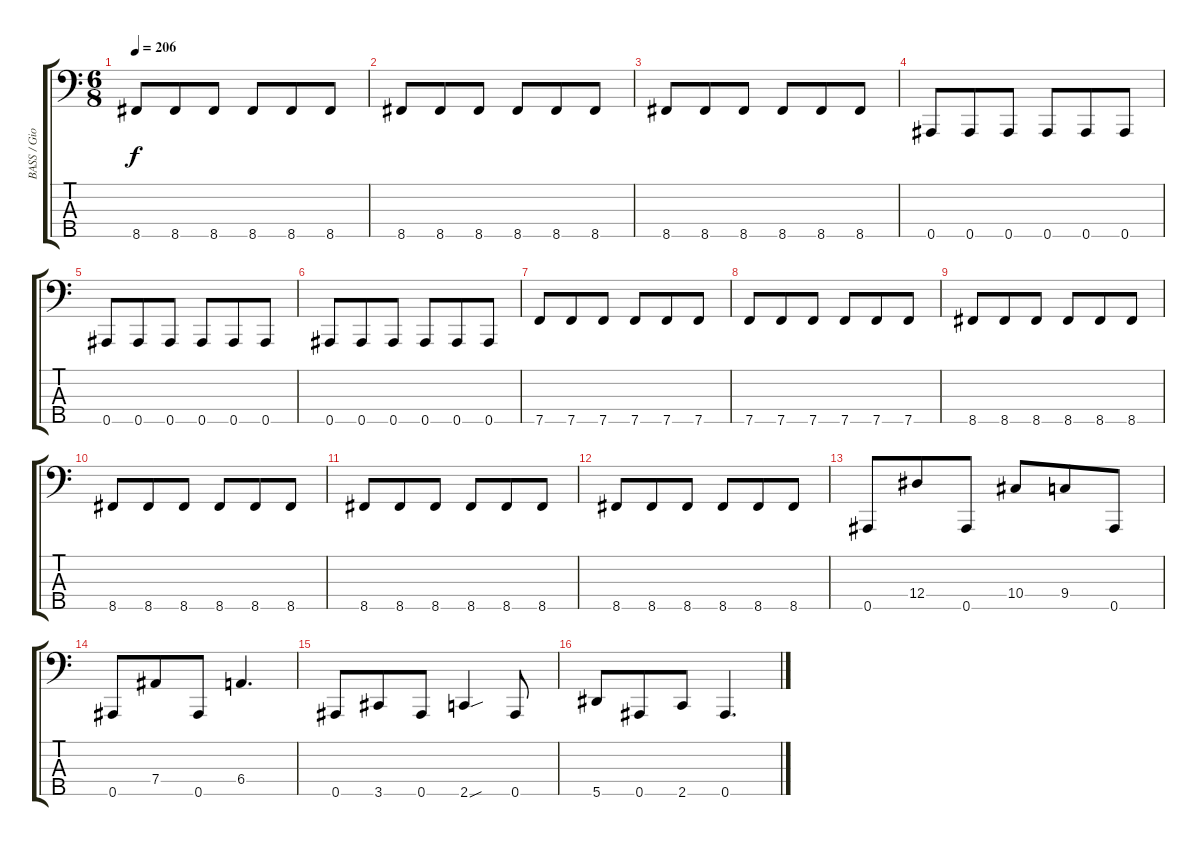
\track ("BASS / Gio" "BASS / Gio") {instrument electricbassfinger}
\staff {score tabs}
\tuning (Gb2 Db2 Ab1 Eb1 Bb0) {hide}
\ts (6 8)
\tempo 206
\clef f4
\ks c
8.5.8{dy f} 8.5.8 8.5.8 8.5.8 8.5.8 8.5.8 |
8.5.8 8.5.8 8.5.8 8.5.8 8.5.8 8.5.8 |
8.5.8 8.5.8 8.5.8 8.5.8 8.5.8 8.5.8 |
0.5.8 0.5.8 0.5.8 0.5.8 0.5.8 0.5.8 |
0.5.8 0.5.8 0.5.8 0.5.8 0.5.8 0.5.8 |
0.5.8 0.5.8 0.5.8 0.5.8 0.5.8 0.5.8 |
7.5.8 7.5.8 7.5.8 7.5.8 7.5.8 7.5.8 |
7.5.8 7.5.8 7.5.8 7.5.8 7.5.8 7.5.8 |
8.5.8 8.5.8 8.5.8 8.5.8 8.5.8 8.5.8 |
8.5.8 8.5.8 8.5.8 8.5.8 8.5.8 8.5.8 |
8.5.8 8.5.8 8.5.8 8.5.8 8.5.8 8.5.8 |
8.5.8 8.5.8 8.5.8 8.5.8 8.5.8 8.5.8 |
0.5.8 12.4.8 0.5.8 10.4.8 9.4.8 0.5.8 |
0.5.8 7.4.8 0.5.8 6.4.4{d} |
0.5.8 3.5.8 0.5.8 2.5{sou}.4 0.5.8 |
5.5.8 0.5.8 2.5.8 0.5.4{d}
